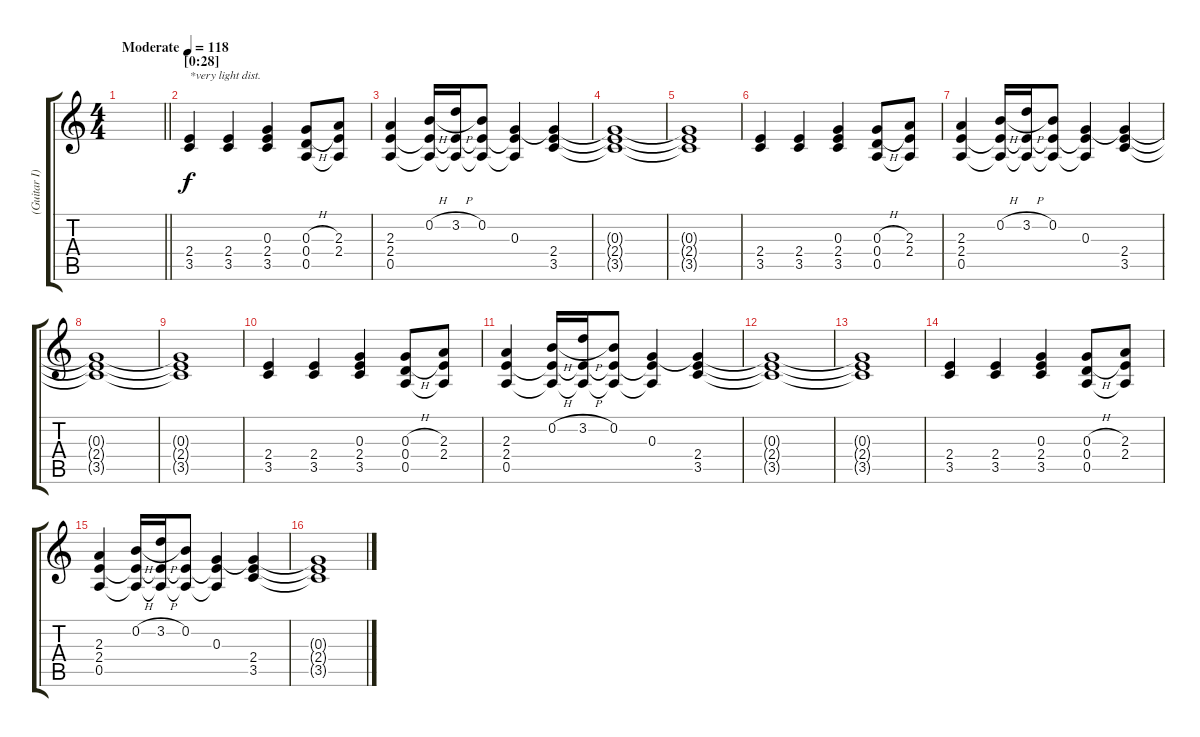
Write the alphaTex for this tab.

\track ("(Guitar I)" "(Guitar I)") {instrument electricguitarjazz}
\staff {score tabs}
\tuning (E4 B3 G3 D3 A2 E2) {hide}
\ts (4 4)
\tempo (118 "Moderate")
\clef g2
\barLineRight lightlight
\ks c
|
\section ("" "[0:28]")
(2.4 3.5).4{txt "*very light dist."} (2.4 3.5).4 (0.3 2.4 3.5).4 (0.3{h} 0.4{h} 0.5).8 (2.3 2.4 0.5{t}).8 |
(2.3 2.4 0.5).4 (0.2{h} 2.4{t} 0.5{t}).16 (3.2{h} 2.4{t} 0.5{t}).16 (0.2 2.4{t} 0.5{t}).8 (0.3 2.4{t} 0.5{t}).4 (0.3{t} 2.4 3.5).4 |
(0.3{t} 2.4{t} 3.5{t}).1 |
(0.3{t} 2.4{t} 3.5{t}).1 |
(2.4 3.5).4 (2.4 3.5).4 (0.3 2.4 3.5).4 (0.3{h} 0.4{h} 0.5).8 (2.3 2.4 0.5{t}).8 |
(2.3 2.4 0.5).4 (0.2{h} 2.4{t} 0.5{t}).16 (3.2{h} 2.4{t} 0.5{t}).16 (0.2 2.4{t} 0.5{t}).8 (0.3 2.4{t} 0.5{t}).4 (0.3{t} 2.4 3.5).4 |
(0.3{t} 2.4{t} 3.5{t}).1 |
(0.3{t} 2.4{t} 3.5{t}).1 |
(2.4 3.5).4 (2.4 3.5).4 (0.3 2.4 3.5).4 (0.3{h} 0.4{h} 0.5).8 (2.3 2.4 0.5{t}).8 |
(2.3 2.4 0.5).4 (0.2{h} 2.4{t} 0.5{t}).16 (3.2{h} 2.4{t} 0.5{t}).16 (0.2 2.4{t} 0.5{t}).8 (0.3 2.4{t} 0.5{t}).4 (0.3{t} 2.4 3.5).4 |
(0.3{t} 2.4{t} 3.5{t}).1 |
(0.3{t} 2.4{t} 3.5{t}).1 |
(2.4 3.5).4 (2.4 3.5).4 (0.3 2.4 3.5).4 (0.3{h} 0.4{h} 0.5).8 (2.3 2.4 0.5{t}).8 |
(2.3 2.4 0.5).4 (0.2{h} 2.4{t} 0.5{t}).16 (3.2{h} 2.4{t} 0.5{t}).16 (0.2 2.4{t} 0.5{t}).8 (0.3 2.4{t} 0.5{t}).4 (0.3{t} 2.4 3.5).4 |
(0.3{t} 2.4{t} 3.5{t}).1
